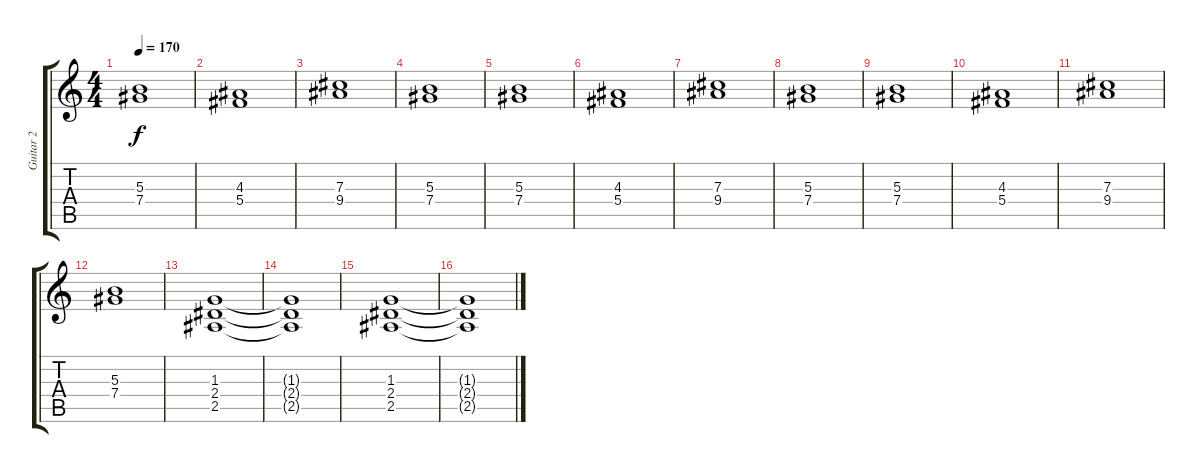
\track ("Guitar 2" "Guitar 2") {instrument distortionguitar}
\staff {score tabs}
\tuning (Eb4 Bb3 Gb3 Db3 Ab2 Eb2) {hide}
\ts (4 4)
\tempo 170
\clef g2
\ks c
(5.3 7.4).1{dy f} |
(4.3 5.4).1 |
(7.3 9.4).1 |
(5.3 7.4).1 |
(5.3 7.4).1 |
(4.3 5.4).1 |
(7.3 9.4).1 |
(5.3 7.4).1 |
(5.3 7.4).1 |
(4.3 5.4).1 |
(7.3 9.4).1 |
(5.3 7.4).1 |
(1.3 2.4 2.5).1{volume 12} |
(1.3{t} 2.4{t} 2.5{t}).1 |
(1.3 2.4 2.5).1 |
(1.3{t} 2.4{t} 2.5{t}).1
